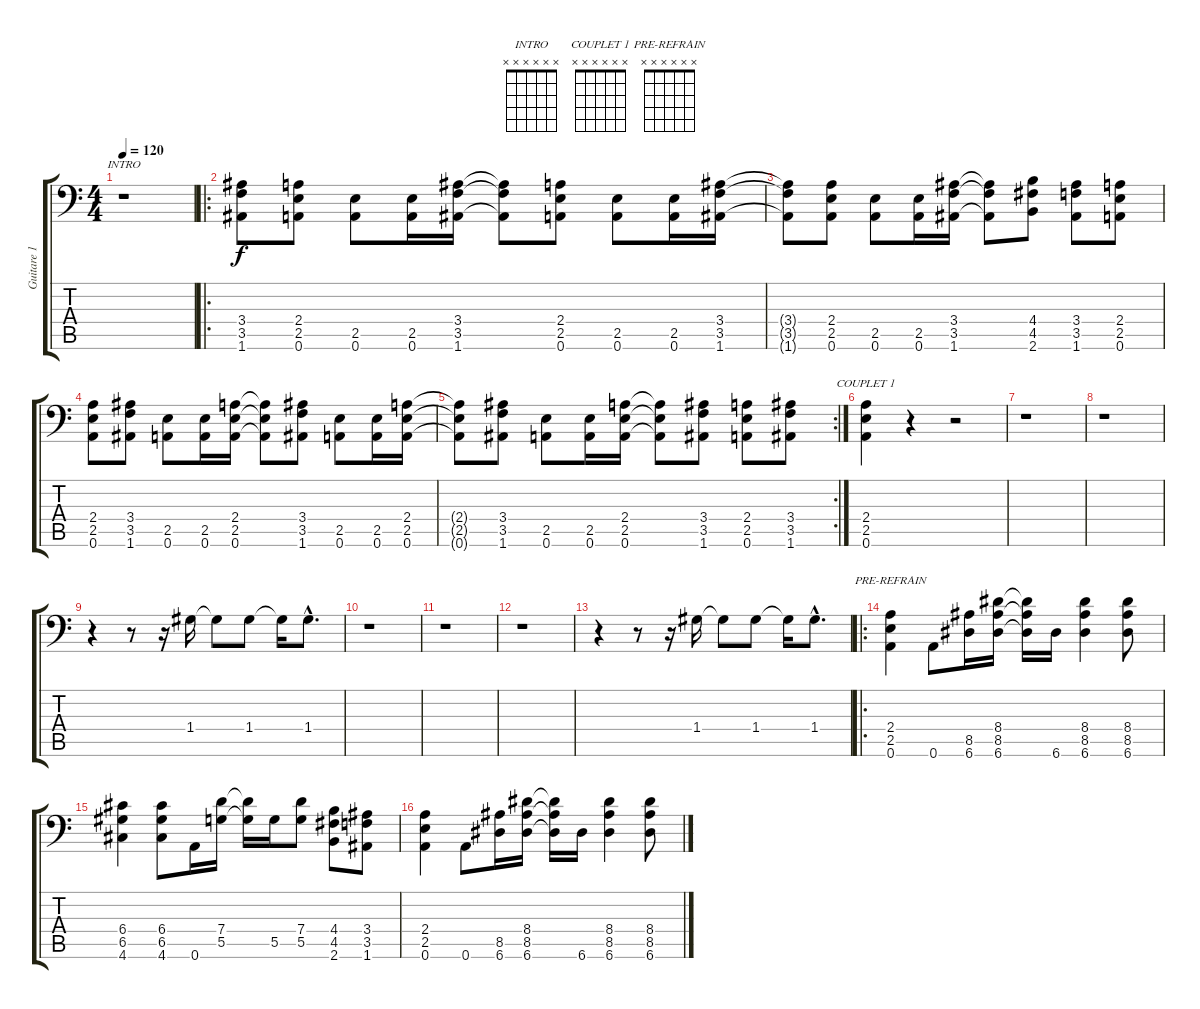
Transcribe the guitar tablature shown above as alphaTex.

\track ("Guitare 1" "Guitare 1") {instrument distortionguitar}
\staff {score tabs}
\tuning (D4 A3 F3 G2 D2 A1) {hide}
\chord ("INTRO" x x x x x x) {firstfret 0}
\chord ("COUPLET 1" x x x x x x) {firstfret 0}
\chord ("PRE-REFRAIN" x x x x x x) {firstfret 0}
\ts (4 4)
\tempo 120
\clef f4
\ks c
r.1{ch "INTRO" dy f instrument distortionguitar} |
\ro
(3.4 3.5 1.6).8 (2.4 2.5 0.6).8 (2.5 0.6).8 (2.5 0.6).16 (3.4 3.5 1.6).16 (3.4{t} 3.5{t} 1.6{t}).8 (2.4 2.5 0.6).8 (2.5 0.6).8 (2.5 0.6).16 (3.4 3.5 1.6).16 |
(3.4{t} 3.5{t} 1.6{t}).8 (2.4 2.5 0.6).8 (2.5 0.6).8 (2.5 0.6).16 (3.4 3.5 1.6).16 (3.4{t} 3.5{t} 1.6{t}).8 (4.4 4.5 2.6).8 (3.4 3.5 1.6).8 (2.4 2.5 0.6).8 |
(2.4 2.5 0.6).8 (3.4 3.5 1.6).8 (2.5 0.6).8 (2.5 0.6).16 (2.4 2.5 0.6).16 (2.4{t} 2.5{t} 0.6{t}).8 (3.4 3.5 1.6).8 (2.5 0.6).8 (2.5 0.6).16 (2.4 2.5 0.6).16 |
\rc 2
(2.4{t} 2.5{t} 0.6{t}).8 (3.4 3.5 1.6).8 (2.5 0.6).8 (2.5 0.6).16 (2.4 2.5 0.6).16 (2.4{t} 2.5{t} 0.6{t}).8 (3.4 3.5 1.6).8 (2.4 2.5 0.6).8 (3.4 3.5 1.6).8 |
(2.4 2.5 0.6).4{ch "COUPLET 1"} r.4 r.2 |
r.1 |
r.1 |
r.4 r.8 r.16 1.4.16 1.4{t}.8 1.4.8 1.4{t}.16 1.4{hac}.8{d} |
r.1 |
r.1 |
r.1 |
r.4 r.8 r.16 1.4.16 1.4{t}.8 1.4.8 1.4{t}.16 1.4{hac}.8{d} |
\ro
(2.4 2.5 0.6).4{ch "PRE-REFRAIN"} 0.6.8 (8.5 6.6).16 (8.4 8.5 6.6).16 (8.4{t} 8.5{t} 6.6{t}).16 6.6.16 (8.4 8.5 6.6).4 (8.4 8.5 6.6).8 |
(6.4 6.5 4.6).4 (6.4 6.5 4.6).8 0.6.16 (7.4 5.5).16 (7.4{t} 5.5{t}).16 5.5.16 (7.4 5.5).8 (4.4 4.5 2.6).8 (3.4 3.5 1.6).8 |
(2.4 2.5 0.6).4 0.6.8 (8.5 6.6).16 (8.4 8.5 6.6).16 (8.4{t} 8.5{t} 6.6{t}).16 6.6.16 (8.4 8.5 6.6).4 (8.4 8.5 6.6).8
